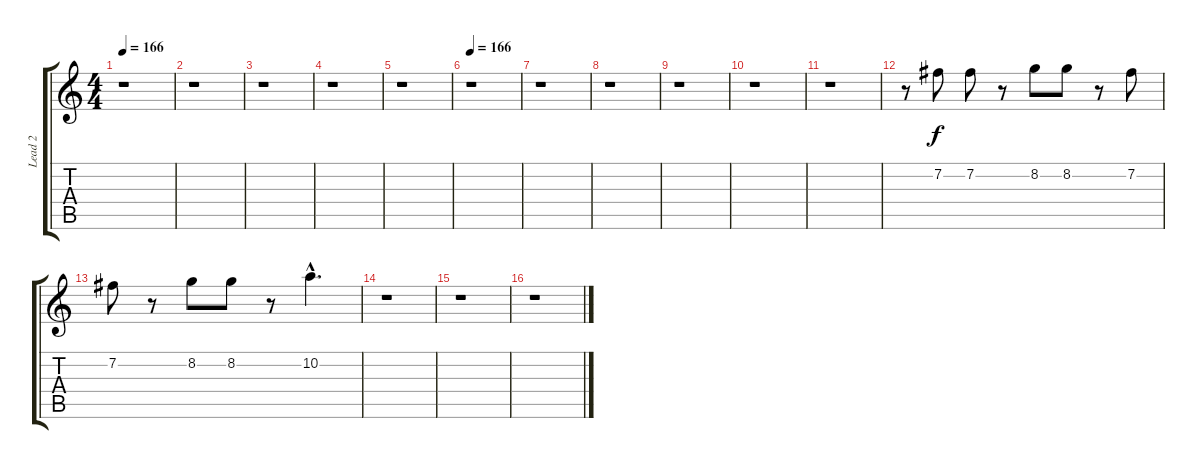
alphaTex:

\track ("Lead 2" "Lead 2") {instrument distortionguitar}
\staff {score tabs}
\tuning (E4 B3 G3 D3 A2 E2) {hide}
\ts (4 4)
\tempo 166
\clef g2
\ks c
r.1{dy f} |
r.1 |
r.1 |
r.1 |
r.1 |
\section ("" "")
\tempo 166
r.1 |
r.1 |
r.1 |
r.1 |
r.1 |
r.1 |
r.8 7.2.8 7.2.8 r.8 8.2.8 8.2.8 r.8 7.2.8 |
7.2.8 r.8 8.2.8 8.2.8 r.8 10.2{hac}.4{d} |
\section ("" "")
r.1 |
r.1 |
r.1
